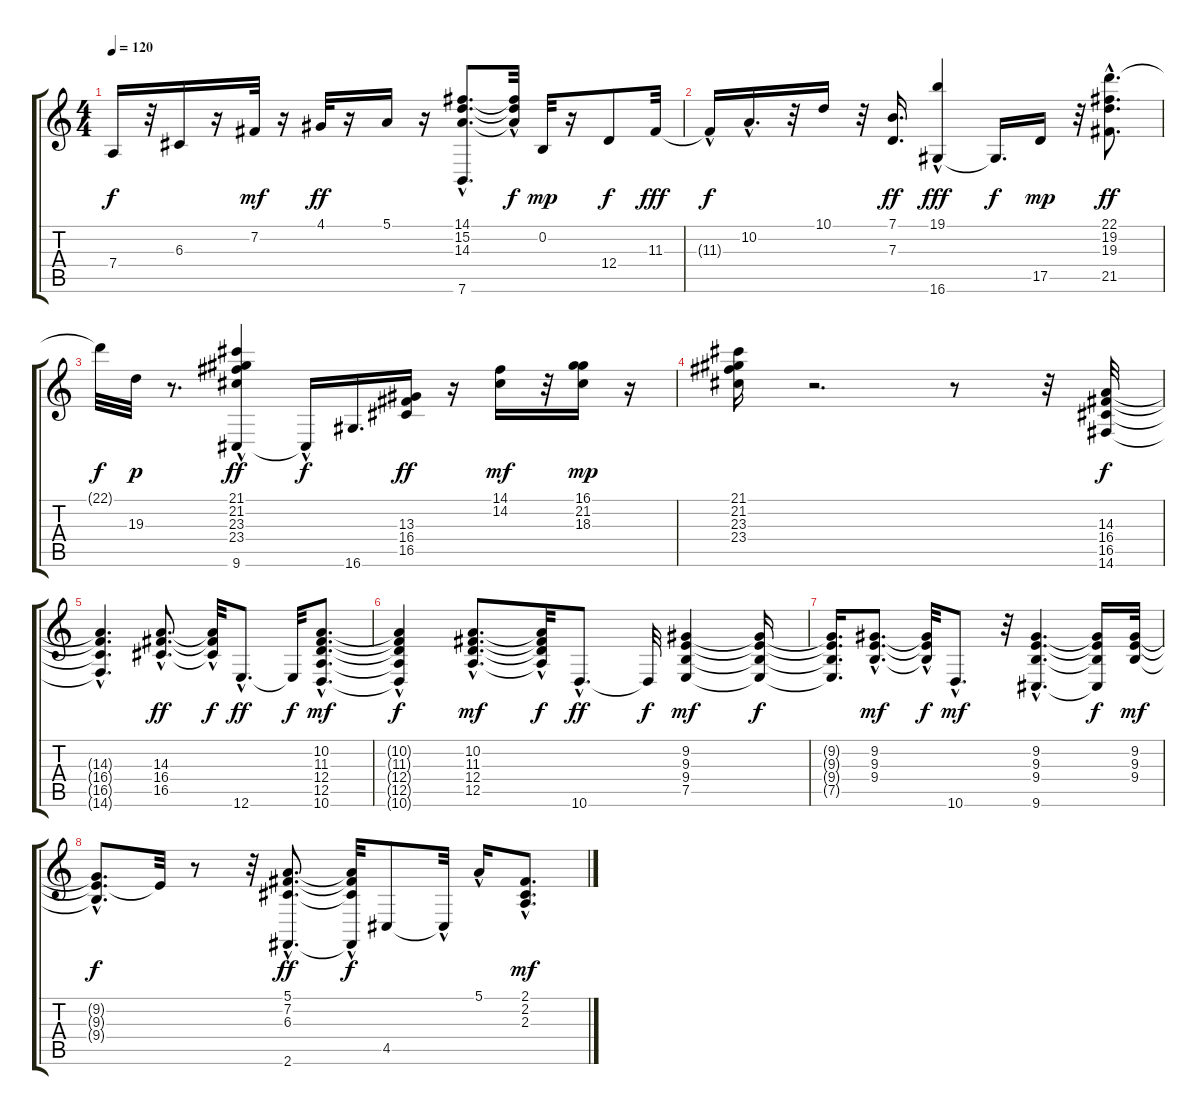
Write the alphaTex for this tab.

\track "" {instrument acousticgrandpiano}
\staff {score tabs}
\tuning (E4 B3 G3 D3 A2 E2) {hide}
\ts (4 4)
\tempo 120
\clef g2
\ks c
7.4.16{dy f} r.32 6.3.16 r.16 7.2.32{dy mf} r.16 4.1.32{dy ff} r.16 5.1.16 r.16 (14.1{hac} 15.2{hac} 14.3{hac} 7.6{hac}).8{d} (14.1{hac t} 15.2{t} 14.3{hac t}).32{dy f} 0.2.32{dy mp} r.16 12.4.8{dy f} 11.3.32{dy fff} |
11.3{hac t}.16{dy f} 10.2{hac}.16{d} r.32 10.1.16 r.32 (7.1 7.3).16{d dy ff} (19.1{hac} 16.6).4{dy fff} 16.6{t}.16{d dy f} 17.5.16{dy mp} r.32 (22.1{hac} 19.2{hac} 19.3 21.5).8{d dy ff} |
22.1{t}.32{dy f} 19.3.32{dy p} r.8{d} (21.1{hac} 21.2{hac} 23.3{hac} 23.4{hac} 9.6).4{dy ff} 9.6{hac t}.16{dy f} 16.6.16{d} (13.3 16.4 16.5).16{dy ff} r.16 (14.1 14.2).16{dy mf} r.32 (16.1 21.2 18.3).16{dy mp} r.16 |
(21.1 21.2 23.3 23.4).16 r.2{d} r.8 r.32 (14.3 16.4 16.5 14.6).32{dy f} |
(14.3{hac t} 16.4{hac t} 16.5{hac t} 14.6{t}).4{d} (14.3{hac} 16.4{hac} 16.5{hac}).8{d dy ff} (14.3{hac t} 16.4{t} 16.5{hac t}).32{dy f} 12.6{hac}.8{d dy ff} 12.6{t}.32{dy f} (10.2{hac} 11.3{hac} 12.4{hac} 12.5{hac} 10.6{hac}).8{d dy mf} |
(10.2{hac t} 11.3{hac t} 12.4{hac t} 12.5{hac t} 10.6{hac t}).4{dy f} (10.2{hac} 11.3{hac} 12.4{hac} 12.5{hac}).8{d dy mf} (10.2{hac t} 11.3{hac t} 12.4{hac t} 12.5{t}).32{dy f} 10.6{hac}.8{d dy ff} 10.6{t}.32{dy f} (9.2 9.3 9.4 7.5).4{dy mf} (9.2{t} 9.3{t} 9.4{t} 7.5{t}).16{dy f} |
(9.2{t} 9.3{t} 9.4{t} 7.5{t}).16{d} (9.2{hac} 9.3{hac} 9.4{hac}).8{d dy mf} (9.2{t} 9.3{t} 9.4{hac t}).32{dy f} 10.6{hac}.8{d dy mf} r.32 (9.2{hac} 9.3{hac} 9.4{hac} 9.6{hac}).4{d} (9.2{t} 9.3{t} 9.4{t} 9.6{t}).16{dy f} (9.2 9.3 9.4).32{dy mf} |
(9.2{hac t} 9.3{hac t} 9.4{hac t}).8{d dy f} 9.3{t}.32 r.8 r.32 (5.1{hac} 7.2{hac} 6.3{hac} 2.6{hac}).8{d dy ff} (5.1{hac t} 7.2{hac t} 6.3{hac t} 2.6{t}).32{dy f} 4.5.8 4.5{hac t}.32 5.1{hac}.16 (2.1{hac} 2.2{hac} 2.3{hac}).8{d dy mf}
